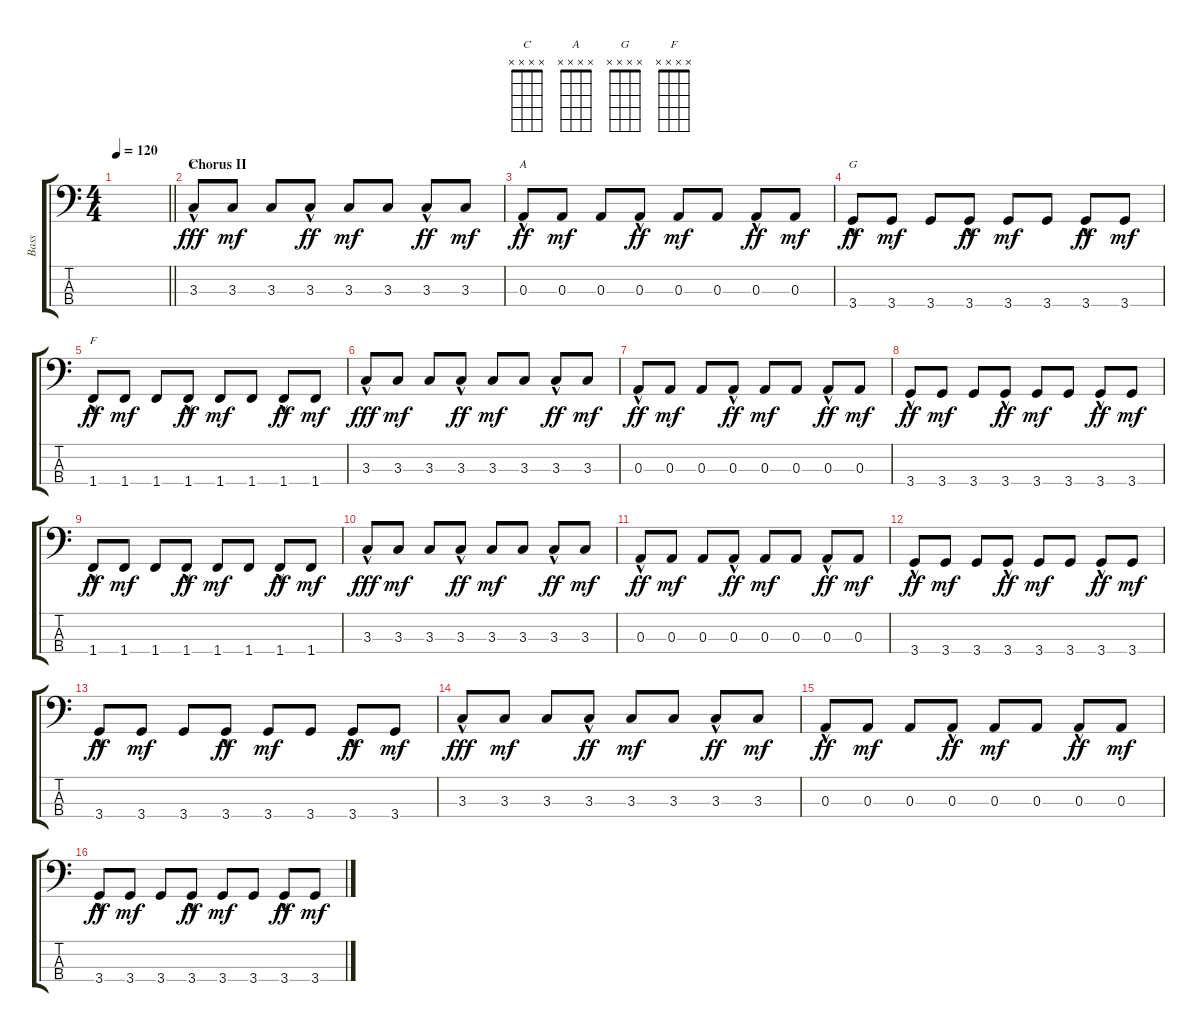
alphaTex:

\track ("Bass" "Bass") {instrument acousticbass}
\staff {score tabs}
\tuning (G2 D2 A1 E1) {hide}
\chord ("C" x x x x)
\chord ("A" x x x x)
\chord ("G" x x x x)
\chord ("F" x x x x)
\ts (4 4)
\tempo 120
\clef f4
\barLineRight lightlight
\ks c
|
\section ("" "Chorus II")
3.3{hac}.8{ch "C" dy fff} 3.3.8{dy mf} 3.3.8 3.3{hac}.8{dy ff} 3.3.8{dy mf} 3.3.8 3.3{hac}.8{dy ff} 3.3.8{dy mf} |
0.3{hac}.8{ch "A" dy ff} 0.3.8{dy mf} 0.3.8 0.3{hac}.8{dy ff} 0.3.8{dy mf} 0.3.8 0.3{hac}.8{dy ff} 0.3.8{dy mf} |
3.4{hac}.8{ch "G" dy ff} 3.4.8{dy mf} 3.4.8 3.4{hac}.8{dy ff} 3.4.8{dy mf} 3.4.8 3.4{hac}.8{dy ff} 3.4.8{dy mf} |
1.4{hac}.8{ch "F" dy ff} 1.4.8{dy mf} 1.4.8 1.4{hac}.8{dy ff} 1.4.8{dy mf} 1.4.8 1.4{hac}.8{dy ff} 1.4.8{dy mf} |
3.3{hac}.8{dy fff} 3.3.8{dy mf} 3.3.8 3.3{hac}.8{dy ff} 3.3.8{dy mf} 3.3.8 3.3{hac}.8{dy ff} 3.3.8{dy mf} |
0.3{hac}.8{dy ff} 0.3.8{dy mf} 0.3.8 0.3{hac}.8{dy ff} 0.3.8{dy mf} 0.3.8 0.3{hac}.8{dy ff} 0.3.8{dy mf} |
3.4{hac}.8{dy ff} 3.4.8{dy mf} 3.4.8 3.4{hac}.8{dy ff} 3.4.8{dy mf} 3.4.8 3.4{hac}.8{dy ff} 3.4.8{dy mf} |
1.4{hac}.8{dy ff} 1.4.8{dy mf} 1.4.8 1.4{hac}.8{dy ff} 1.4.8{dy mf} 1.4.8 1.4{hac}.8{dy ff} 1.4.8{dy mf} |
3.3{hac}.8{dy fff} 3.3.8{dy mf} 3.3.8 3.3{hac}.8{dy ff} 3.3.8{dy mf} 3.3.8 3.3{hac}.8{dy ff} 3.3.8{dy mf} |
0.3{hac}.8{dy ff} 0.3.8{dy mf} 0.3.8 0.3{hac}.8{dy ff} 0.3.8{dy mf} 0.3.8 0.3{hac}.8{dy ff} 0.3.8{dy mf} |
3.4{hac}.8{dy ff} 3.4.8{dy mf} 3.4.8 3.4{hac}.8{dy ff} 3.4.8{dy mf} 3.4.8 3.4{hac}.8{dy ff} 3.4.8{dy mf} |
3.4{hac}.8{dy ff} 3.4.8{dy mf} 3.4.8 3.4{hac}.8{dy ff} 3.4.8{dy mf} 3.4.8 3.4{hac}.8{dy ff} 3.4.8{dy mf} |
3.3{hac}.8{dy fff} 3.3.8{dy mf} 3.3.8 3.3{hac}.8{dy ff} 3.3.8{dy mf} 3.3.8 3.3{hac}.8{dy ff} 3.3.8{dy mf} |
0.3{hac}.8{dy ff} 0.3.8{dy mf} 0.3.8 0.3{hac}.8{dy ff} 0.3.8{dy mf} 0.3.8 0.3{hac}.8{dy ff} 0.3.8{dy mf} |
3.4{hac}.8{dy ff} 3.4.8{dy mf} 3.4.8 3.4{hac}.8{dy ff} 3.4.8{dy mf} 3.4.8 3.4{hac}.8{dy ff} 3.4.8{dy mf}
